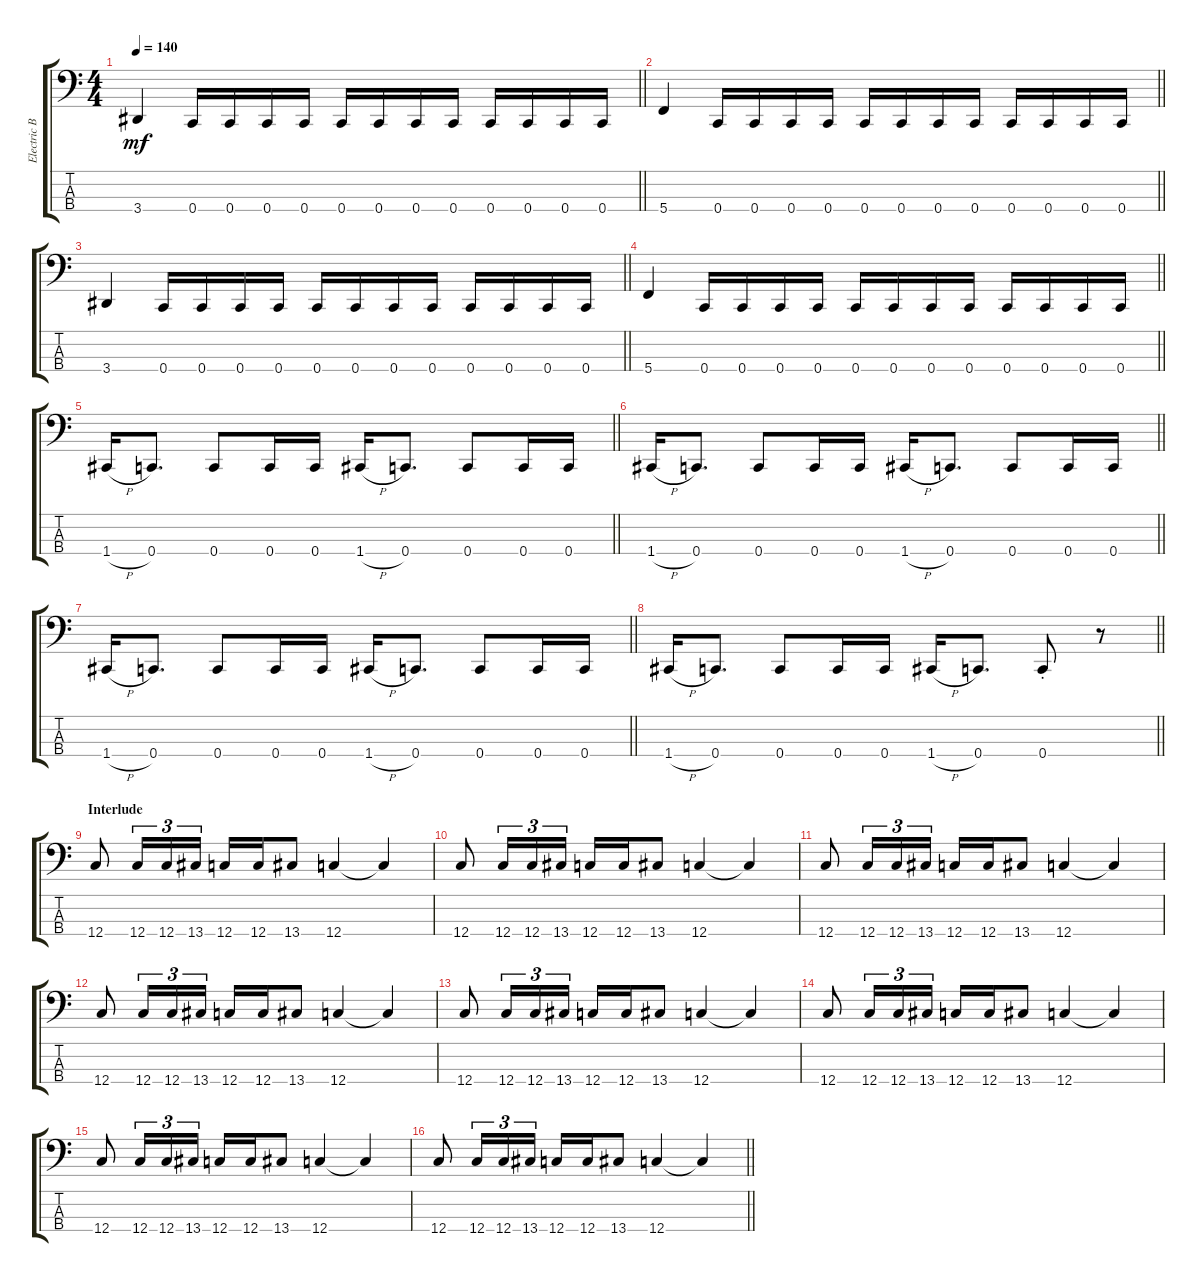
\track ("Electric Bass" "Electric B") {instrument electricbasspick}
\staff {score tabs}
\tuning (F2 C2 G1 C1) {hide}
\ts (4 4)
\tempo 140
\clef f4
\barLineRight lightlight
\ks c
3.4.4{dy mf} 0.4.16 0.4.16 0.4.16 0.4.16 0.4.16 0.4.16 0.4.16 0.4.16 0.4.16 0.4.16 0.4.16 0.4.16 |
\barLineRight lightlight
5.4.4 0.4.16 0.4.16 0.4.16 0.4.16 0.4.16 0.4.16 0.4.16 0.4.16 0.4.16 0.4.16 0.4.16 0.4.16 |
\barLineRight lightlight
3.4.4 0.4.16 0.4.16 0.4.16 0.4.16 0.4.16 0.4.16 0.4.16 0.4.16 0.4.16 0.4.16 0.4.16 0.4.16 |
\barLineRight lightlight
5.4.4 0.4.16 0.4.16 0.4.16 0.4.16 0.4.16 0.4.16 0.4.16 0.4.16 0.4.16 0.4.16 0.4.16 0.4.16 |
\barLineRight lightlight
1.4{h}.16 0.4.8{d} 0.4.8 0.4.16 0.4.16 1.4{h}.16 0.4.8{d} 0.4.8 0.4.16 0.4.16 |
\barLineRight lightlight
1.4{h}.16 0.4.8{d} 0.4.8 0.4.16 0.4.16 1.4{h}.16 0.4.8{d} 0.4.8 0.4.16 0.4.16 |
\barLineRight lightlight
1.4{h}.16 0.4.8{d} 0.4.8 0.4.16 0.4.16 1.4{h}.16 0.4.8{d} 0.4.8 0.4.16 0.4.16 |
\barLineRight lightlight
1.4{h}.16 0.4.8{d} 0.4.8 0.4.16 0.4.16 1.4{h}.16 0.4.8{d} 0.4{st}.8 r.8 |
\section ("" "Interlude")
12.4.8 12.4.16{tu (3 2)} 12.4.16{tu (3 2)} 13.4.16{tu (3 2)} 12.4.16 12.4.16 13.4.8 12.4.4 12.4{t}.4 |
12.4.8 12.4.16{tu (3 2)} 12.4.16{tu (3 2)} 13.4.16{tu (3 2)} 12.4.16 12.4.16 13.4.8 12.4.4 12.4{t}.4 |
12.4.8 12.4.16{tu (3 2)} 12.4.16{tu (3 2)} 13.4.16{tu (3 2)} 12.4.16 12.4.16 13.4.8 12.4.4 12.4{t}.4 |
12.4.8 12.4.16{tu (3 2)} 12.4.16{tu (3 2)} 13.4.16{tu (3 2)} 12.4.16 12.4.16 13.4.8 12.4.4 12.4{t}.4 |
12.4.8 12.4.16{tu (3 2)} 12.4.16{tu (3 2)} 13.4.16{tu (3 2)} 12.4.16 12.4.16 13.4.8 12.4.4 12.4{t}.4 |
12.4.8 12.4.16{tu (3 2)} 12.4.16{tu (3 2)} 13.4.16{tu (3 2)} 12.4.16 12.4.16 13.4.8 12.4.4 12.4{t}.4 |
12.4.8 12.4.16{tu (3 2)} 12.4.16{tu (3 2)} 13.4.16{tu (3 2)} 12.4.16 12.4.16 13.4.8 12.4.4 12.4{t}.4 |
\barLineRight lightlight
12.4.8 12.4.16{tu (3 2)} 12.4.16{tu (3 2)} 13.4.16{tu (3 2)} 12.4.16 12.4.16 13.4.8 12.4.4 12.4{t}.4
